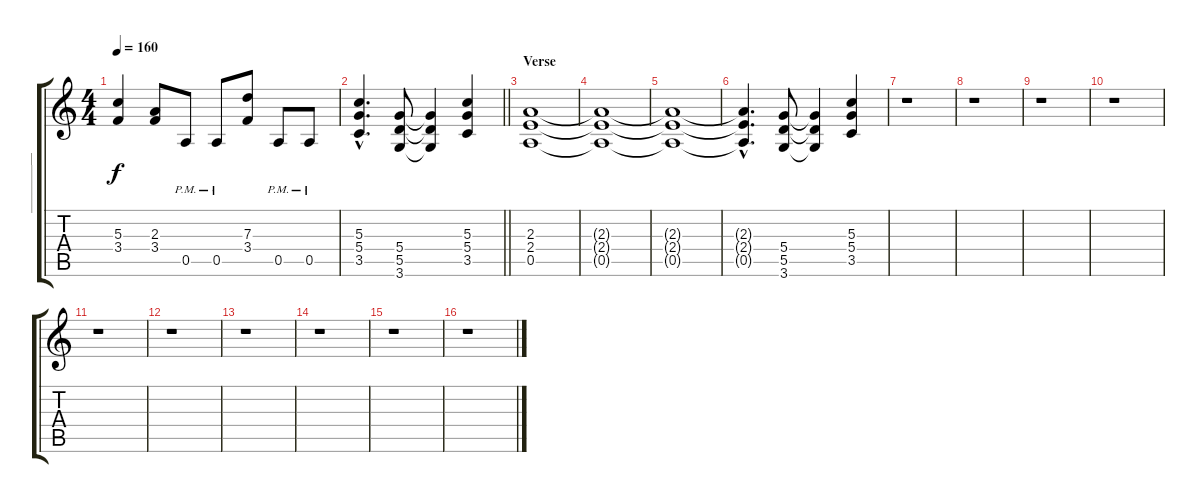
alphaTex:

\track ("______________" "__________") {instrument distortionguitar}
\staff {score tabs}
\tuning (E4 B3 G3 D3 A2 E2) {hide}
\ts (4 4)
\tempo 160
\clef g2
\ks c
(5.3{t} 3.4{t}).4{dy f} (2.3 3.4).8 0.5{pm}.8 0.5{pm}.8 (7.3 3.4).8 0.5{pm}.8 0.5{pm}.8 |
\barLineRight lightlight
(5.3{hac} 5.4{hac} 3.5{hac}).4{d} (5.4 5.5 3.6).8 (5.4{t} 5.5{t} 3.6{t}).4 (5.3 5.4 3.5).4 |
\section ("" "Verse")
(2.3 2.4 0.5).1 |
(2.3{t} 2.4{t} 0.5{t}).1 |
(2.3{t} 2.4{t} 0.5{t}).1 |
(2.3{hac t} 2.4{hac t} 0.5{hac t}).4{d} (5.4 5.5 3.6).8 (5.4{t} 5.5{t} 3.6{t}).4 (5.3 5.4 3.5).4 |
r.1 |
r.1 |
r.1 |
r.1 |
r.1 |
r.1 |
r.1 |
r.1 |
r.1 |
r.1
